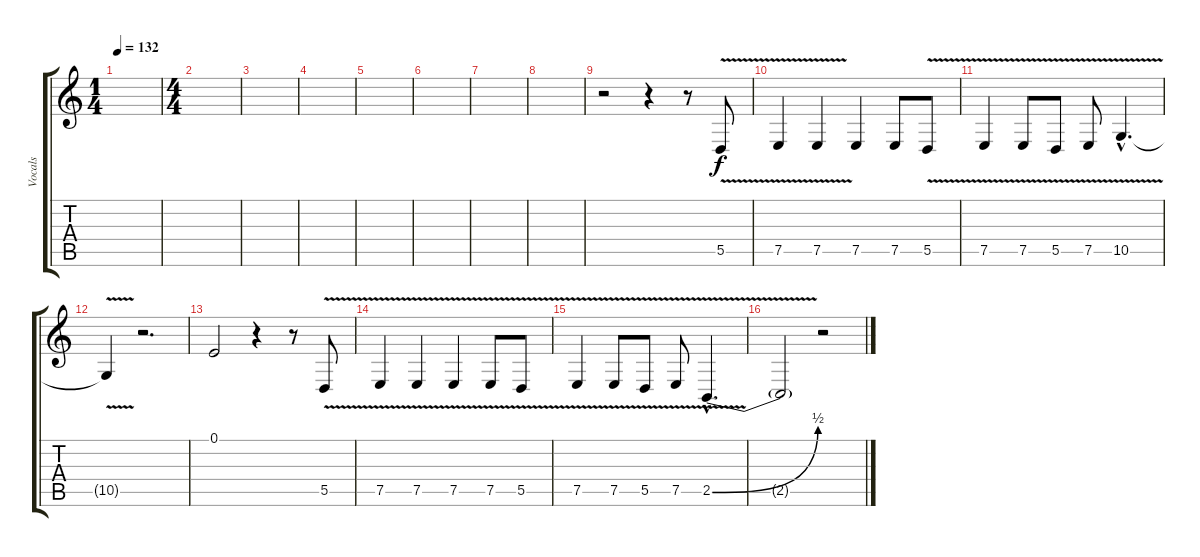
\track ("Vocals" "Vocals") {instrument tuba}
\staff {score tabs}
\tuning (E4 B3 G3 D3 A2 E2) {hide}
\ts (1 4)
\tempo 132
\clef g2
\ks c
|
\ts (4 4)
|
|
|
|
|
|
|
r.2 r.4 r.8 5.5{v}.8 |
7.5{v}.4 7.5{v}.4 7.5.4 7.5.8 5.5{v}.8 |
7.5{v}.4 7.5{v}.8 5.5{v}.8 7.5{v}.8 10.5{v hac}.4{d} |
10.5{t}.4 r.2{d} |
0.1.2 r.4 r.8 5.5{v}.8 |
7.5{v}.4 7.5{v}.4 7.5{v}.4 7.5{v}.8 5.5{v}.8 |
7.5{v}.4 7.5{v}.8 5.5{v}.8 7.5{v}.8 2.5{be (bend 0 0 60 2) v hac}.4{d} |
2.5{t}.2 r.2
